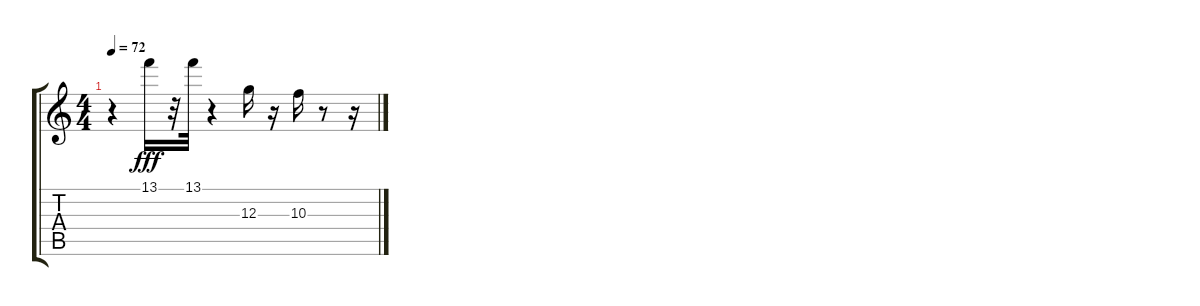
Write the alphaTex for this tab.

\track "" {instrument acousticguitarnylon}
\staff {score tabs}
\tuning (E4 B3 G3 D3 A2 E2) {hide}
\ts (4 4)
\tempo 72
\clef g2
\ks c
r.4{dy fff} 13.1.16 r.32 13.1.32 r.4 12.3.16 r.16 10.3.16 r.8 r.16
